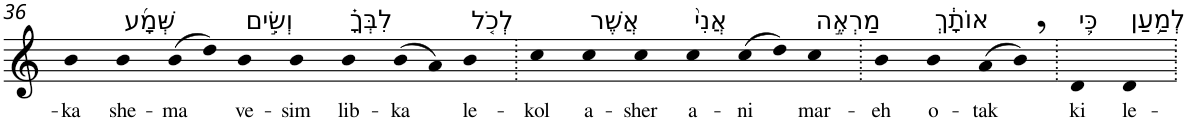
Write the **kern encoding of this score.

**kern	**text
*part1	*part1
*staff1	*staff1
*I"Piano	*
*I'Pno	*
!!LO:PB:g=z
*clefG2	*
*k[]	*
=36	=36
!	!LO:LY:b
4b	-ka
!LO:TX:a:t=שְּׁמָ֜ע	!
!	!LO:LY:b
4b	she-
!	!LO:LY:b
(>8b	-ma
8dd)	.
!LO:TX:a:t=וְשִׂ֣ים	!
!	!LO:LY:b
4b	ve-
!	!LO:LY:b
4b	-sim
!LO:TX:a:t=לִבְּךָ֗	!
!	!LO:LY:b
4b	lib-
!	!LO:LY:b
(>8b	-ka
8a)	.
!LO:TX:a:t=לְכֹ֤ל	!
!	!LO:LY:b
4b	le-
=37.	=37.
!	!LO:LY:b
4cc	-kol
!LO:TX:a:t=אֲשֶׁר	!
!	!LO:LY:b
4cc	a-
!	!LO:LY:b
4cc	-sher
!LO:TX:a:t=אֲנִי֙	!
!	!LO:LY:b
4cc	a-
!	!LO:LY:b
(>8cc	-ni
8dd)	.
!LO:TX:a:t=מַרְאֶ֣ה	!
!	!LO:LY:b
4cc	mar-
=38.	=38.
!	!LO:LY:b
4b	-eh
!LO:TX:a:t=אוֹתָ֔ךְ	!
!	!LO:LY:b
4b	o-
!	!LO:LY:b
(>8a	-tak
8b,)	.
=39.	=39.
!LO:TX:a:t=כִּ֛י	!
!	!LO:LY:b
4d	ki
!LO:TX:a:t=לְמַ֥עַן	!
!	!LO:LY:b
4d	le-
=.	=.
*-	*-
